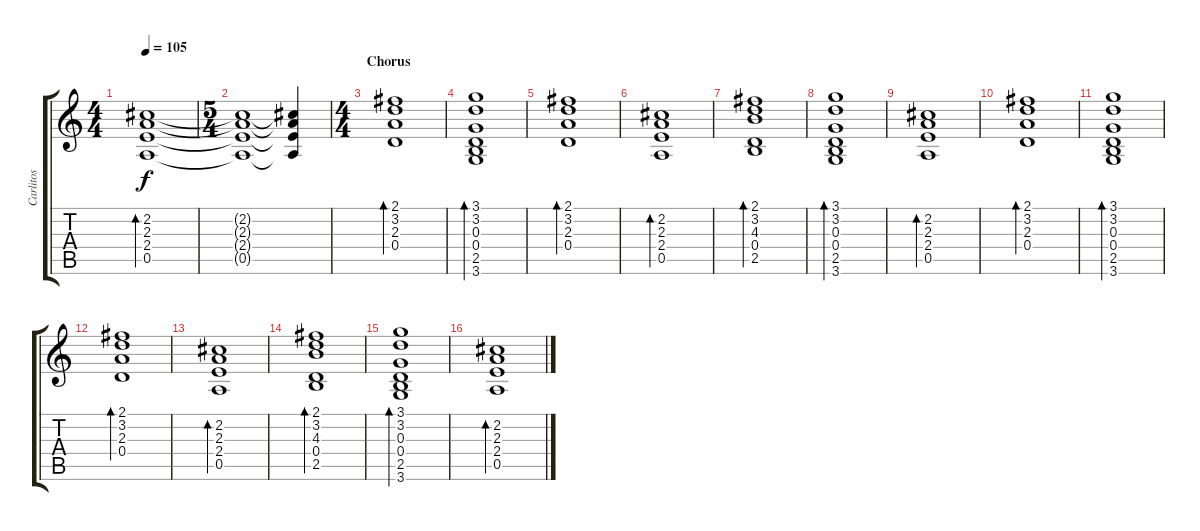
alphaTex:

\track ("Carlitos" "Carlitos") {instrument distortionguitar}
\staff {score tabs}
\tuning (E4 B3 G3 D3 A2 E2) {hide}
\ts (4 4)
\tempo 105
\clef g2
\ks c
(2.2 2.3 2.4 0.5).1{bd 240 dy f} |
\ts (5 4)
(2.2{t} 2.3{t} 2.4{t} 0.5{t}).1 (2.2{t} 2.3{t} 2.4{t} 0.5{t}).4 |
\ts (4 4)
\section ("" "Chorus")
(2.1 3.2 2.3 0.4).1{bd 240} |
(3.1 3.2 0.3 0.4 2.5 3.6).1{bd 240} |
(2.1 3.2 2.3 0.4).1{bd 240} |
(2.2 2.3 2.4 0.5).1{bd 240} |
(2.1 3.2 4.3 0.4 2.5).1{bd 240} |
(3.1 3.2 0.3 0.4 2.5 3.6).1{bd 240} |
(2.2 2.3 2.4 0.5).1{bd 240} |
(2.1 3.2 2.3 0.4).1{bd 240} |
(3.1 3.2 0.3 0.4 2.5 3.6).1{bd 240} |
(2.1 3.2 2.3 0.4).1{bd 240} |
(2.2 2.3 2.4 0.5).1{bd 240} |
(2.1 3.2 4.3 0.4 2.5).1{bd 240} |
(3.1 3.2 0.3 0.4 2.5 3.6).1{bd 240} |
(2.2 2.3 2.4 0.5).1{bd 240}
